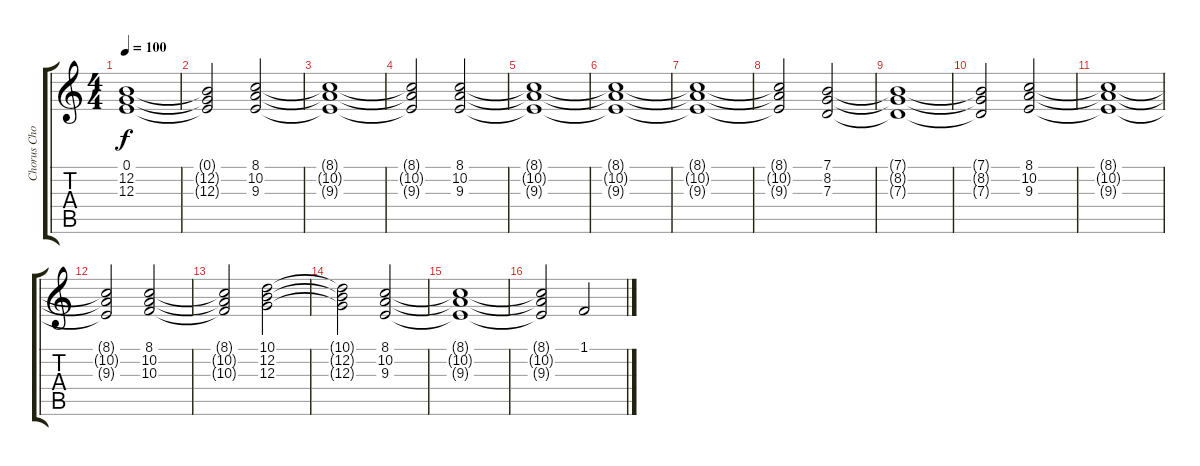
\track ("Chorus Chords" "Chorus Cho") {instrument choiraahs}
\staff {score tabs}
\tuning (E4 B3 G3 D3 A2 E2) {hide}
\ts (4 4)
\tempo 100
\clef g2
\ks c
(0.1{t} 12.2{t} 12.3{t}).1{dy f} |
(0.1{t} 12.2{t} 12.3{t}).2 (8.1 10.2 9.3).2 |
(8.1{t} 10.2{t} 9.3{t}).1 |
(8.1{t} 10.2{t} 9.3{t}).2 (8.1 10.2 9.3).2 |
(8.1{t} 10.2{t} 9.3{t}).1 |
(8.1{t} 10.2{t} 9.3{t}).1 |
(8.1{t} 10.2{t} 9.3{t}).1 |
(8.1{t} 10.2{t} 9.3{t}).2 (7.1 8.2 7.3).2 |
(7.1{t} 8.2{t} 7.3{t}).1 |
(7.1{t} 8.2{t} 7.3{t}).2 (8.1 10.2 9.3).2 |
(8.1{t} 10.2{t} 9.3{t}).1 |
(8.1{t} 10.2{t} 9.3{t}).2 (8.1 10.2 10.3).2 |
(8.1{t} 10.2{t} 10.3{t}).2 (10.1 12.2 12.3).2 |
(10.1{t} 12.2{t} 12.3{t}).2 (8.1 10.2 9.3).2 |
(8.1{t} 10.2{t} 9.3{t}).1 |
(8.1{t} 10.2{t} 9.3{t}).2 1.1.2
